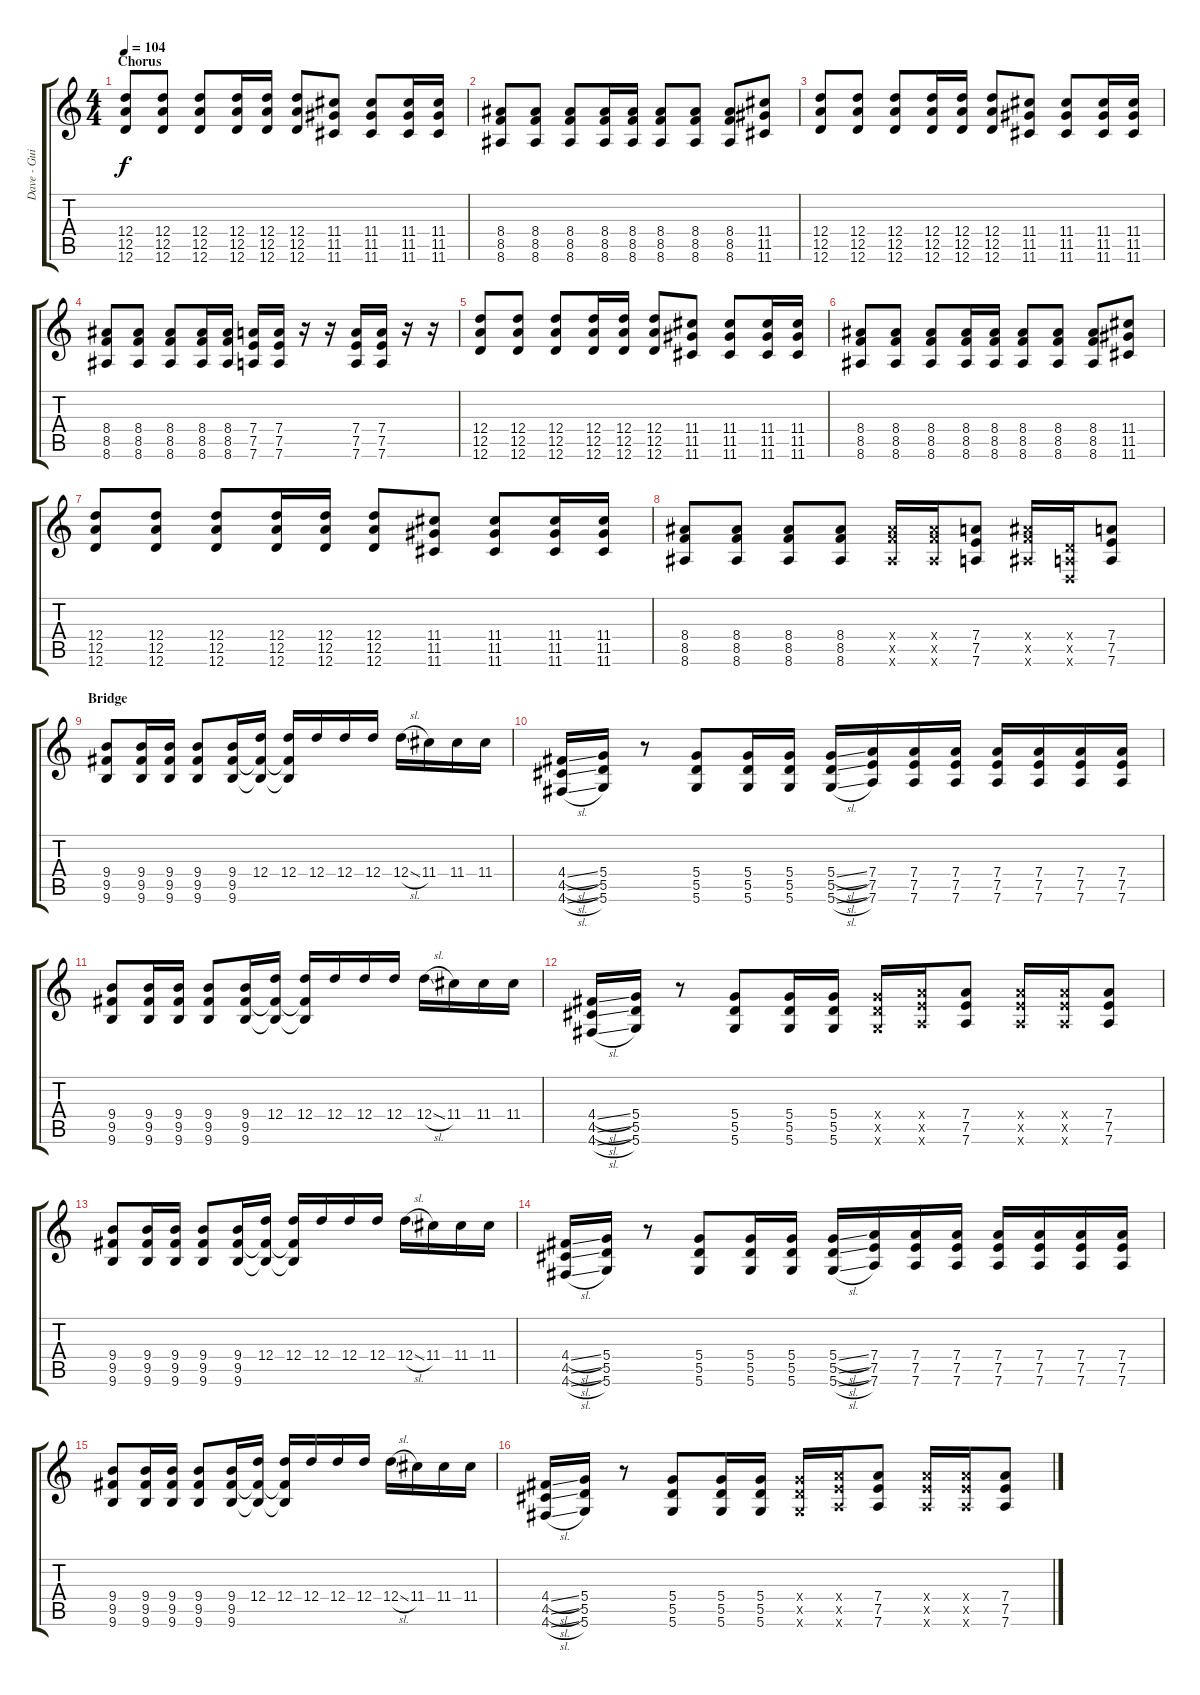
\track ("Dave - Guitar" "Dave - Gui") {instrument distortionguitar}
\staff {score tabs}
\tuning (E4 B3 G3 D3 A2 D2) {hide}
\ts (4 4)
\section ("" "Chorus")
\tempo 104
\clef g2
\ks c
(12.4 12.5 12.6).8{dy f} (12.4 12.5 12.6).8 (12.4 12.5 12.6).8 (12.4 12.5 12.6).16 (12.4 12.5 12.6).16 (12.4 12.5 12.6).8 (11.4 11.5 11.6).8 (11.4 11.5 11.6).8 (11.4 11.5 11.6).16 (11.4 11.5 11.6).16 |
(8.4 8.5 8.6).8 (8.4 8.5 8.6).8 (8.4 8.5 8.6).8 (8.4 8.5 8.6).16 (8.4 8.5 8.6).16 (8.4 8.5 8.6).8 (8.4 8.5 8.6).8 (8.4 8.5 8.6).8 (11.4 11.5 11.6).8 |
(12.4 12.5 12.6).8 (12.4 12.5 12.6).8 (12.4 12.5 12.6).8 (12.4 12.5 12.6).16 (12.4 12.5 12.6).16 (12.4 12.5 12.6).8 (11.4 11.5 11.6).8 (11.4 11.5 11.6).8 (11.4 11.5 11.6).16 (11.4 11.5 11.6).16 |
(8.4 8.5 8.6).8 (8.4 8.5 8.6).8 (8.4 8.5 8.6).8 (8.4 8.5 8.6).16 (8.4 8.5 8.6).16 (7.4 7.5 7.6).16 (7.4 7.5 7.6).16 r.16 r.16 (7.4 7.5 7.6).16 (7.4 7.5 7.6).16 r.16 r.16 |
(12.4 12.5 12.6).8 (12.4 12.5 12.6).8 (12.4 12.5 12.6).8 (12.4 12.5 12.6).16 (12.4 12.5 12.6).16 (12.4 12.5 12.6).8 (11.4 11.5 11.6).8 (11.4 11.5 11.6).8 (11.4 11.5 11.6).16 (11.4 11.5 11.6).16 |
(8.4 8.5 8.6).8 (8.4 8.5 8.6).8 (8.4 8.5 8.6).8 (8.4 8.5 8.6).16 (8.4 8.5 8.6).16 (8.4 8.5 8.6).8 (8.4 8.5 8.6).8 (8.4 8.5 8.6).8 (11.4 11.5 11.6).8 |
(12.4 12.5 12.6).8 (12.4 12.5 12.6).8 (12.4 12.5 12.6).8 (12.4 12.5 12.6).16 (12.4 12.5 12.6).16 (12.4 12.5 12.6).8 (11.4 11.5 11.6).8 (11.4 11.5 11.6).8 (11.4 11.5 11.6).16 (11.4 11.5 11.6).16 |
(8.4 8.5 8.6).8 (8.4 8.5 8.6).8 (8.4 8.5 8.6).8 (8.4 8.5 8.6).8 (8.4{x} 8.5{x} 8.6{x}).16 (8.4{x} 8.5{x} 8.6{x}).16 (7.4 7.5 7.6).8 (8.4{x} 8.5{x} 8.6{x}).16 (0.4{x} 0.5{x} 0.6{x}).16 (7.4 7.5 7.6).8 |
\section ("" "Bridge")
(9.4 9.5 9.6).8 (9.4 9.5 9.6).16 (9.4 9.5 9.6).16 (9.4 9.5 9.6).8 (9.4 9.5 9.6).16 (12.4 9.5{t} 9.6{t}).16 (12.4 9.5{t} 9.6{t}).16 12.4.16 12.4.16 12.4.16 12.4{sl}.16 11.4.16 11.4.16 11.4.16 |
(4.4{sl} 4.5{sl} 4.6{sl}).16 (5.4 5.5 5.6).16 r.8 (5.4 5.5 5.6).8 (5.4 5.5 5.6).16 (5.4 5.5 5.6).16 (5.4{sl} 5.5{sl} 5.6{sl}).16 (7.4 7.5 7.6).16 (7.4 7.5 7.6).16 (7.4 7.5 7.6).16 (7.4 7.5 7.6).16 (7.4 7.5 7.6).16 (7.4 7.5 7.6).16 (7.4 7.5 7.6).16 |
(9.4 9.5 9.6).8 (9.4 9.5 9.6).16 (9.4 9.5 9.6).16 (9.4 9.5 9.6).8 (9.4 9.5 9.6).16 (12.4 9.5{t} 9.6{t}).16 (12.4 9.5{t} 9.6{t}).16 12.4.16 12.4.16 12.4.16 12.4{sl}.16 11.4.16 11.4.16 11.4.16 |
(4.4{sl} 4.5{sl} 4.6{sl}).16 (5.4 5.5 5.6).16 r.8 (5.4 5.5 5.6).8 (5.4 5.5 5.6).16 (5.4 5.5 5.6).16 (5.4{x} 5.5{x} 5.6{x}).16 (7.4{x} 7.5{x} 7.6{x}).16 (7.4 7.5 7.6).8 (7.4{x} 7.5{x} 7.6{x}).16 (7.4{x} 7.5{x} 7.6{x}).16 (7.4 7.5 7.6).8 |
(9.4 9.5 9.6).8 (9.4 9.5 9.6).16 (9.4 9.5 9.6).16 (9.4 9.5 9.6).8 (9.4 9.5 9.6).16 (12.4 9.5{t} 9.6{t}).16 (12.4 9.5{t} 9.6{t}).16 12.4.16 12.4.16 12.4.16 12.4{sl}.16 11.4.16 11.4.16 11.4.16 |
(4.4{sl} 4.5{sl} 4.6{sl}).16 (5.4 5.5 5.6).16 r.8 (5.4 5.5 5.6).8 (5.4 5.5 5.6).16 (5.4 5.5 5.6).16 (5.4{sl} 5.5{sl} 5.6{sl}).16 (7.4 7.5 7.6).16 (7.4 7.5 7.6).16 (7.4 7.5 7.6).16 (7.4 7.5 7.6).16 (7.4 7.5 7.6).16 (7.4 7.5 7.6).16 (7.4 7.5 7.6).16 |
(9.4 9.5 9.6).8 (9.4 9.5 9.6).16 (9.4 9.5 9.6).16 (9.4 9.5 9.6).8 (9.4 9.5 9.6).16 (12.4 9.5{t} 9.6{t}).16 (12.4 9.5{t} 9.6{t}).16 12.4.16 12.4.16 12.4.16 12.4{sl}.16 11.4.16 11.4.16 11.4.16 |
(4.4{sl} 4.5{sl} 4.6{sl}).16 (5.4 5.5 5.6).16 r.8 (5.4 5.5 5.6).8 (5.4 5.5 5.6).16 (5.4 5.5 5.6).16 (5.4{x} 5.5{x} 5.6{x}).16 (7.4{x} 7.5{x} 7.6{x}).16 (7.4 7.5 7.6).8 (7.4{x} 7.5{x} 7.6{x}).16 (7.4{x} 7.5{x} 7.6{x}).16 (7.4 7.5 7.6).8
